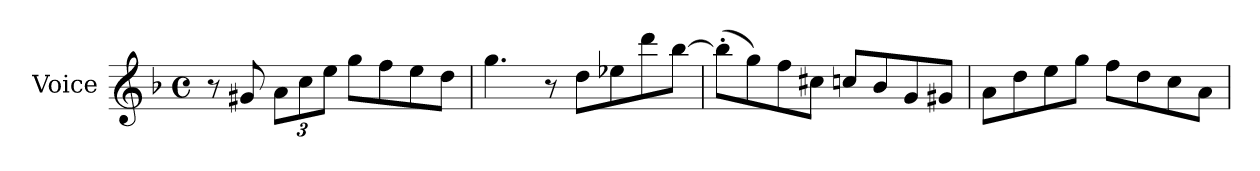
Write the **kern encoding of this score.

**kern
*part1
*staff1
*I"Voice
*I'Voice
*clefG2
*k[b-]
*M4/4
*met(c)
=1
8r
8g#X/
12a\L
12cc\
12ee\J
8gg\L
8ff\
8ee\
8dd\J
=2
4.gg\
8r
8dd\L
8ee-X\
8ddd\
[>8bb-\J
=3
(>8bb-'>\L]
8gg\)
8ff\
8cc#X\J
8ccn/L
8b-/
8g/
8g#X/J
=4
8a\L
8dd\
8ee\
8gg\J
8ff\L
8dd\
8cc\
8a\J
=
*-
